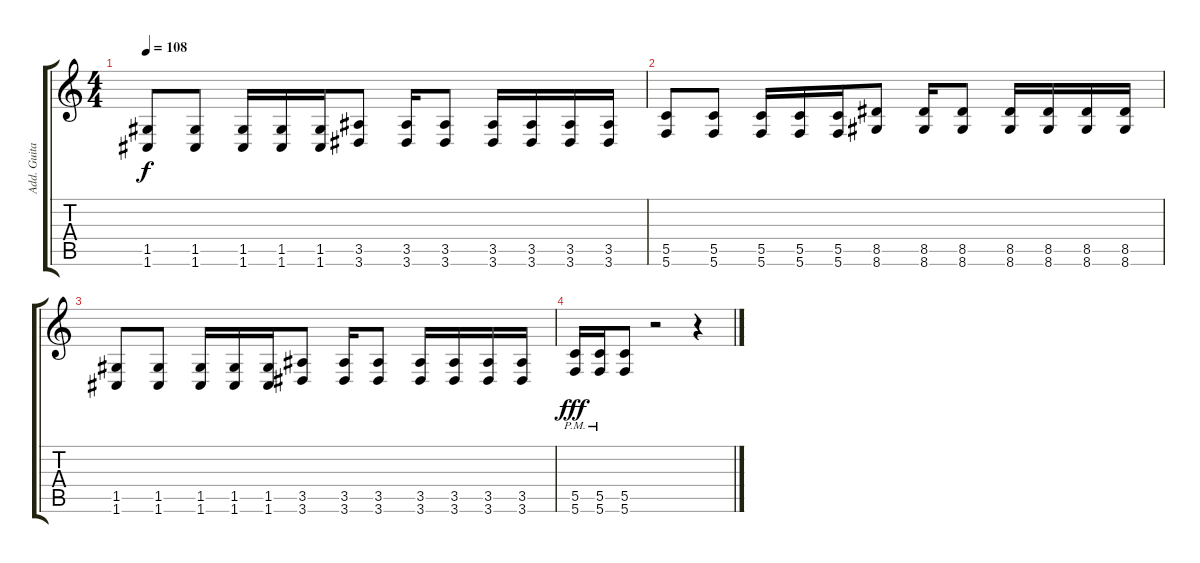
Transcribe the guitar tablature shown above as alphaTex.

\track ("Add. Guitar" "Add. Guita") {instrument distortionguitar}
\staff {score tabs}
\tuning (D4 A3 F3 C3 G2 C2) {hide}
\ts (4 4)
\tempo 108
\clef g2
\ks c
(1.5 1.6).8{dy f} (1.5 1.6).8 (1.5 1.6).16 (1.5 1.6).16 (1.5 1.6).16 (3.5 3.6).8 (3.5 3.6).16 (3.5 3.6).8 (3.5 3.6).16 (3.5 3.6).16 (3.5 3.6).16 (3.5 3.6).16 |
(5.5 5.6).8 (5.5 5.6).8 (5.5 5.6).16 (5.5 5.6).16 (5.5 5.6).16 (8.5 8.6).8 (8.5 8.6).16 (8.5 8.6).8 (8.5 8.6).16 (8.5 8.6).16 (8.5 8.6).16 (8.5 8.6).16 |
(1.5 1.6).8 (1.5 1.6).8 (1.5 1.6).16 (1.5 1.6).16 (1.5 1.6).16 (3.5 3.6).8 (3.5 3.6).16 (3.5 3.6).8 (3.5 3.6).16 (3.5 3.6).16 (3.5 3.6).16 (3.5 3.6).16 |
(5.5{pm} 5.6{pm}).16{dy fff} (5.5{pm} 5.6{pm}).16 (5.5 5.6).8 r.2 r.4
